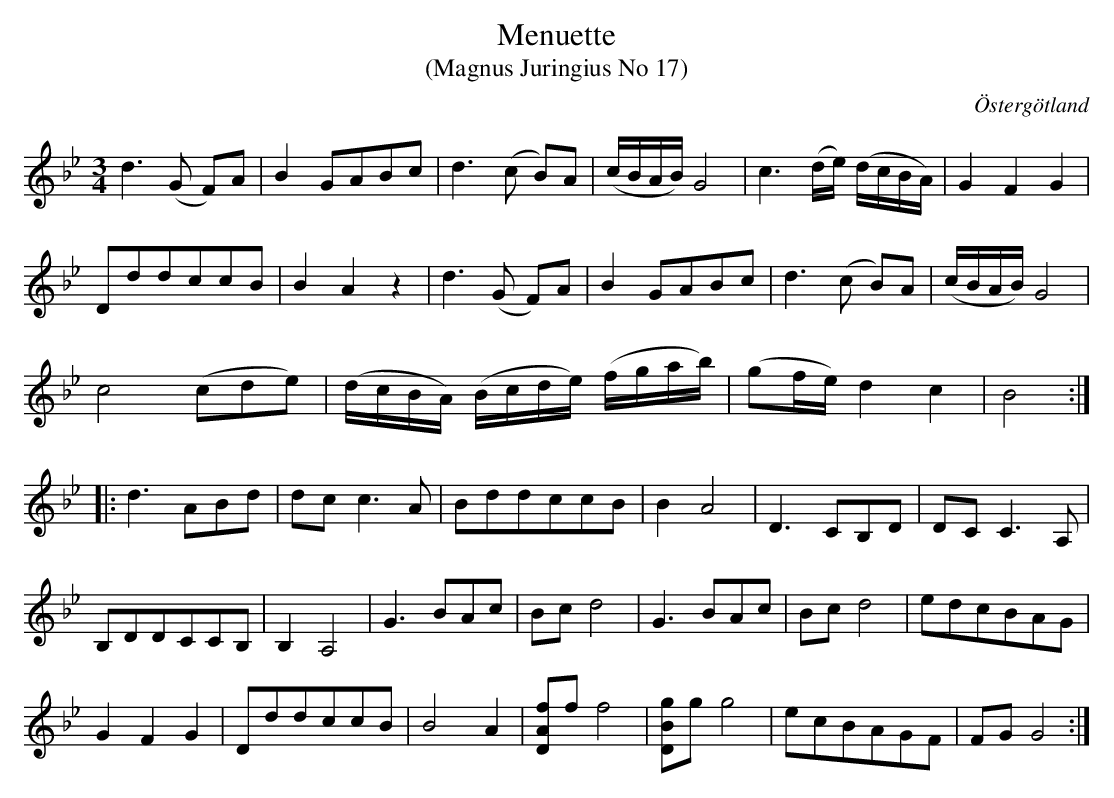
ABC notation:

X:1
T:Menuette
T:(Magnus Juringius No 17)
O:Östergötland
M:3/4
L:1/8
K:Gm
d3 (G F)A | B2 GABc | d3 (c B)A | (c/2B/2A/2B/2) G4 | c3 (d/2e/2) (d/2c/2B/2A/2) | G2 F2 G2 |
DddccB | B2 A2 z2 |d3 (G F)A | B2 GABc | d3 (c B)A | (c/2B/2A/2B/2) G4 |
c4 (cde) | (d/2c/2B/2A/2) (B/2c/2d/2e/2) (f/2g/2a/2b/2) | (gf/2e/2) d2 c2 | B4 ::
d3 ABd | dc c3 A | BddccB | B2 A4 | D3 CB,D | DC C3 A, |
B,DDCCB, | B,2 A,4 |G3 BAc | Bc d4 | G3 BAc | Bc d4 | edcBAG |
G2 F2 G2 | DddccB | B4 A2 | [DAf]f f4 | [DBg]g g4 | ecBAGF | FG G4 :|
